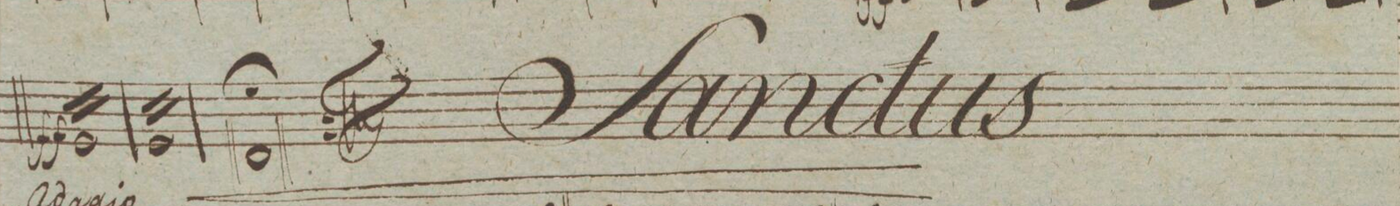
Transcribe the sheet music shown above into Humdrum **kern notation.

**kern	**dynam
*I"Alto Viola.	*
*clefC3	*
*k[]	*
*met(c|)	*
*M4/4	*
16F/LL	ff
16F/	.
16F/	.
16F/	.
16F/	.
16F/	.
16F/	.
16F/	.
16F/	.
16F/	.
16F/	.
16F/	.
16F/	.
16F/	.
16F/	.
16F/JJ	.
=243	=243
16F/LL	.
16F/	.
16F/	.
16F/	.
16F/	.
16F/	.
16F/	.
16F/	.
16F/	.
16F/	.
16F/	.
16F/	.
16F/	.
16F/	.
16F/	.
16F/JJ	.
*Xtremolo	*
=244	=244
0E/;	.
==	==
*-	*-
